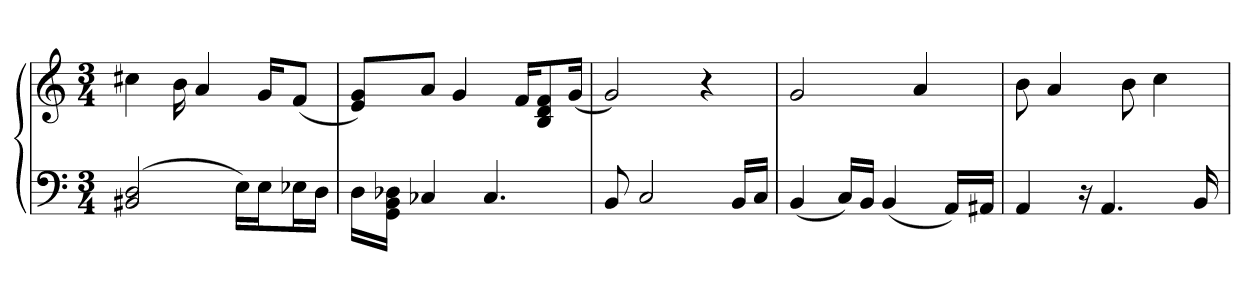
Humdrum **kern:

**kern	**kern
*part1	*part1
*staff2	*staff1
*clefF4	*clefG2
*k[]	*k[]
*M3/4	*M3/4
=1	=1
(2BB#X 2D	4cc#X
.	16b
.	4a
16E\LL)	.
16E\J	16g/KL
16E-X\L	(8f/J
16D\JJ	.
=2	=2
16D\LL	8e/ 8g/L)
16GG\ 16BB\ 16D-X\JJ	.
4C-X	8a/J
.	4g
4.C-	.
.	16f/KL
.	8B/ 8d/ 8f/
.	(16g/Jk
=3	=3
8BB	2g)
2C	.
.	4r
16BB/LL	.
16C/JJ	.
=4	=4
(4BB	2g
16C/LL)	.
16BB/JJ	.
(4BB	.
.	4a
16AA/LL)	.
16AA#X/JJ	.
=5	=5
4AA	8b
.	4a
16r	.
4.AA	.
.	8b
.	4cc
16BB	.
=	=
*-	*-
